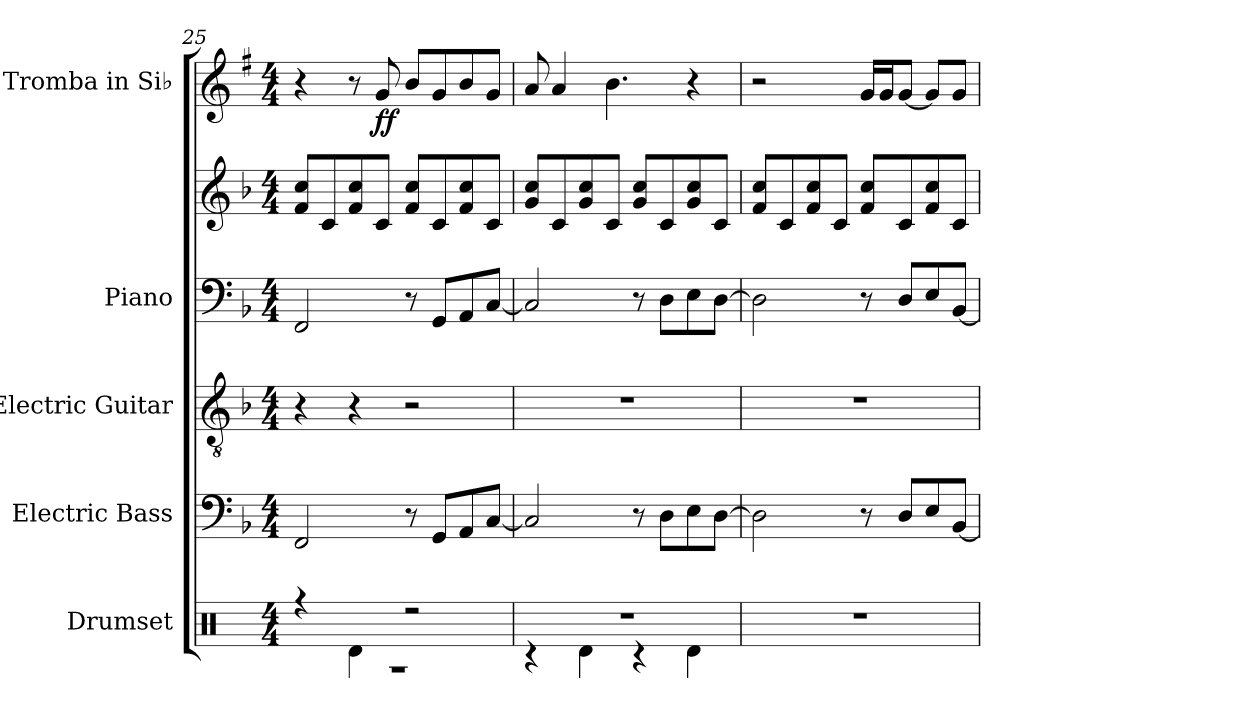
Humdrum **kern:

**kern	**kern	**kern	**kern	**kern	**kern	**dynam
*part5	*part4	*part3	*part2	*part2	*part1	*part1
*staff6	*staff5	*staff4	*staff3	*staff2	*staff1	*staff1
*I"Drumset	*I"Electric Bass	*I"Electric Guitar	*I"Piano	*	*I"Tromba in Si♭	*
*I'Drs.	*I'El. B.	*I'El. Guit.	*I'Pno.	*	*I'Tr. Si♭	*
*clefX	*clefF4	*clefGv2	*clefF4	*clefG2	*clefG2	*
*	*ITrd7c12	*	*	*	*ITrd1c2	*
*k[]	*k[b-]	*k[b-]	*k[b-]	*k[b-]	*k[b-]	*
*M4/4	*M4/4	*M4/4	*M4/4	*M4/4	*M4/4	*
=25	=25	=25	=25	=25	=25	=25
*^	*	*	*	*	*	*
4r	1r	2FFF/	4r	2FF/	8f/ 8cc/L	4r	.
.	.	.	.	.	8c/	.	.
4Rd\	.	.	4r	.	8f/ 8cc/	8r	.
!	!	!	!	!	!	!	!LO:DY:b
.	.	.	.	.	8c/J	8f/	ff
2r	.	8r	2r	8r	8f/ 8cc/L	8a/L	.
.	.	8GGG/L	.	8GG/L	8c/	8f/	.
.	.	8AAA/	.	8AA/	8f/ 8cc/	8a/	.
.	.	[8CC/J	.	[8C/J	8c/J	8f/J	.
!!LO:PB:g=z
=26	=26	=26	=26	=26	=26	=26	=26
1r	4r	2CC/]	1r	2C/]	8g/ 8cc/L	8g/	.
.	.	.	.	.	8c/	4g/	.
.	4Rd\	.	.	.	8g/ 8cc/	.	.
.	.	.	.	.	8c/J	4.a\	.
.	4r	8r	.	8r	8g/ 8cc/L	.	.
.	.	8DD\L	.	8D\L	8c/	.	.
.	4Rd\	8EE\	.	8E\	8g/ 8cc/	4r	.
.	.	[8DD\J	.	[8D\J	8c/J	.	.
*v	*v	*	*	*	*	*	*
=27	=27	=27	=27	=27	=27	=27
1r	2DD\]	1r	2D\]	8f/ 8cc/L	2r	.
.	.	.	.	8c/	.	.
.	.	.	.	8f/ 8cc/	.	.
.	.	.	.	8c/J	.	.
.	8r	.	8r	8f/ 8cc/L	16f/LL	.
.	.	.	.	.	16f/J	.
.	8DD/L	.	8D/L	8c/	[8f/J	.
.	8EE/	.	8E/	8f/ 8cc/	8f/L]	.
.	[8BBB-/J	.	[8BB-/J	8c/J	8f/J	.
=	=	=	=	=	=	=
*-	*-	*-	*-	*-	*-	*-
